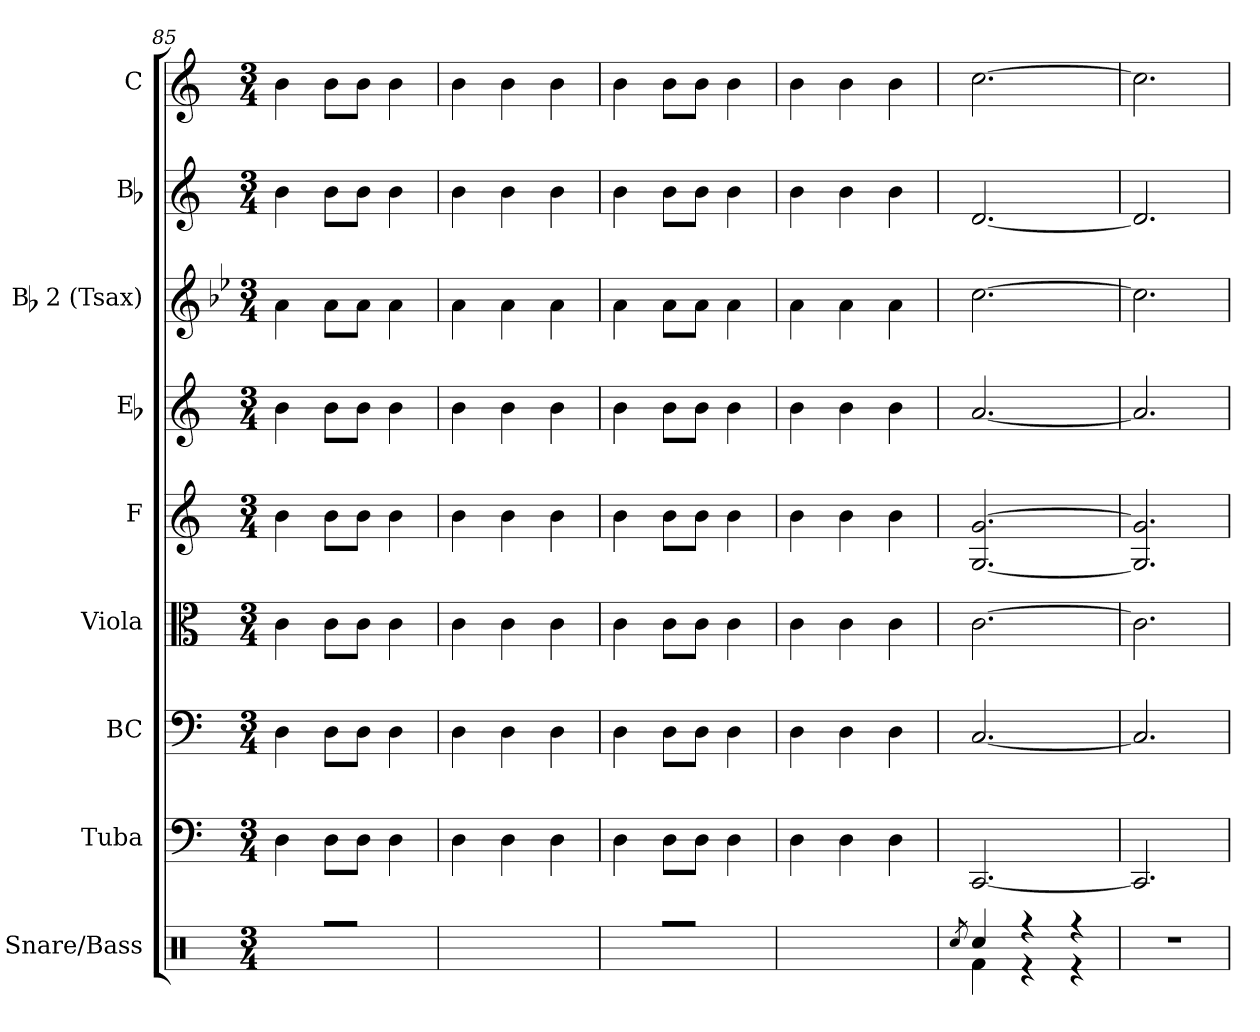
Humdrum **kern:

**kern	**kern	**kern	**kern	**kern	**kern	**kern	**kern	**kern
*part9	*part8	*part7	*part6	*part5	*part4	*part3	*part2	*part1
*staff9	*staff8	*staff7	*staff6	*staff5	*staff4	*staff3	*staff2	*staff1
*I"Snare/Bass	*I"Tuba	*I"BC	*I"Viola	*I"F	*I"Eb	*I"Bb 2 (Tsax)	*I"Bb	*I"C
*	*I'Tba.	*I'BC	*I'Vla.	*I'F	*I'Eb	*I'Bb2	*I'Bb	*I'C
*clefX	*clefF4	*clefF4	*clefC3	*clefG2	*clefG2	*clefG2	*clefG2	*clefG2
*	*	*	*	*ITrd4c7	*ITrd5c9	*ITrd8c14	*ITrd1c2	*
*k[]	*k[]	*k[]	*k[]	*k[b-]	*k[b-e-a-]	*k[b-e-]	*k[b-e-]	*k[]
*M3/4	*M3/4	*M3/4	*M3/4	*M3/4	*M3/4	*M3/4	*M3/4	*M3/4
=85	=85	=85	=85	=85	=85	=85	=85	=85
4Ri\	4Di\	4Di\	4ci\	4ei\	4di\	4Ai\	4ai\	4bi\
8Ri\L	8Di\L	8Di\L	8ci\L	8ei\L	8di\L	8Ai\L	8ai\L	8bi\L
8Ri\J	8Di\J	8Di\J	8ci\J	8ei\J	8di\J	8Ai\J	8ai\J	8bi\J
4Ri\	4Di\	4Di\	4ci\	4ei\	4di\	4Ai\	4ai\	4bi\
=86	=86	=86	=86	=86	=86	=86	=86	=86
4Ri\	4Di\	4Di\	4ci\	4ei\	4di\	4Ai\	4ai\	4bi\
4Ri\	4Di\	4Di\	4ci\	4ei\	4di\	4Ai\	4ai\	4bi\
4Ri\	4Di\	4Di\	4ci\	4ei\	4di\	4Ai\	4ai\	4bi\
=87	=87	=87	=87	=87	=87	=87	=87	=87
4Ri\	4Di\	4Di\	4ci\	4ei\	4di\	4Ai\	4ai\	4bi\
8Ri\L	8Di\L	8Di\L	8ci\L	8ei\L	8di\L	8Ai\L	8ai\L	8bi\L
8Ri\J	8Di\J	8Di\J	8ci\J	8ei\J	8di\J	8Ai\J	8ai\J	8bi\J
4Ri\	4Di\	4Di\	4ci\	4ei\	4di\	4Ai\	4ai\	4bi\
=88	=88	=88	=88	=88	=88	=88	=88	=88
4Ri\	4Di\	4Di\	4ci\	4ei\	4di\	4Ai\	4ai\	4bi\
4Ri\	4Di\	4Di\	4ci\	4ei\	4di\	4Ai\	4ai\	4bi\
4Ri\	4Di\	4Di\	4ci\	4ei\	4di\	4Ai\	4ai\	4bi\
=89	=89	=89	=89	=89	=89	=89	=89	=89
8qRcci/	.	.	.	.	.	.	.	.
*^	*	*	*	*	*	*	*	*
4Rcci/	4Rfi\	[<2.CCi/	[<2.Ci/	[>2.ci\	[<2.Ci/ [>2.ci	[<2.ci/	[>2.ci\	[<2.ci/	[>2.cci\
4r	4r	.	.	.	.	.	.	.	.
4r	4r	.	.	.	.	.	.	.	.
=90	=90	=90	=90	=90	=90	=90	=90	=90	=90
!LO:N:vis=1	!	!	!	!	!	!	!	!	!
*v	*v	*	*	*	*	*	*	*	*
2.r	2.CCi/]	2.Ci/]	2.ci\]	2.Ci/] 2.ci]	2.ci/]	2.ci\]	2.ci/]	2.cci\]
=	=	=	=	=	=	=	=	=
*-	*-	*-	*-	*-	*-	*-	*-	*-
